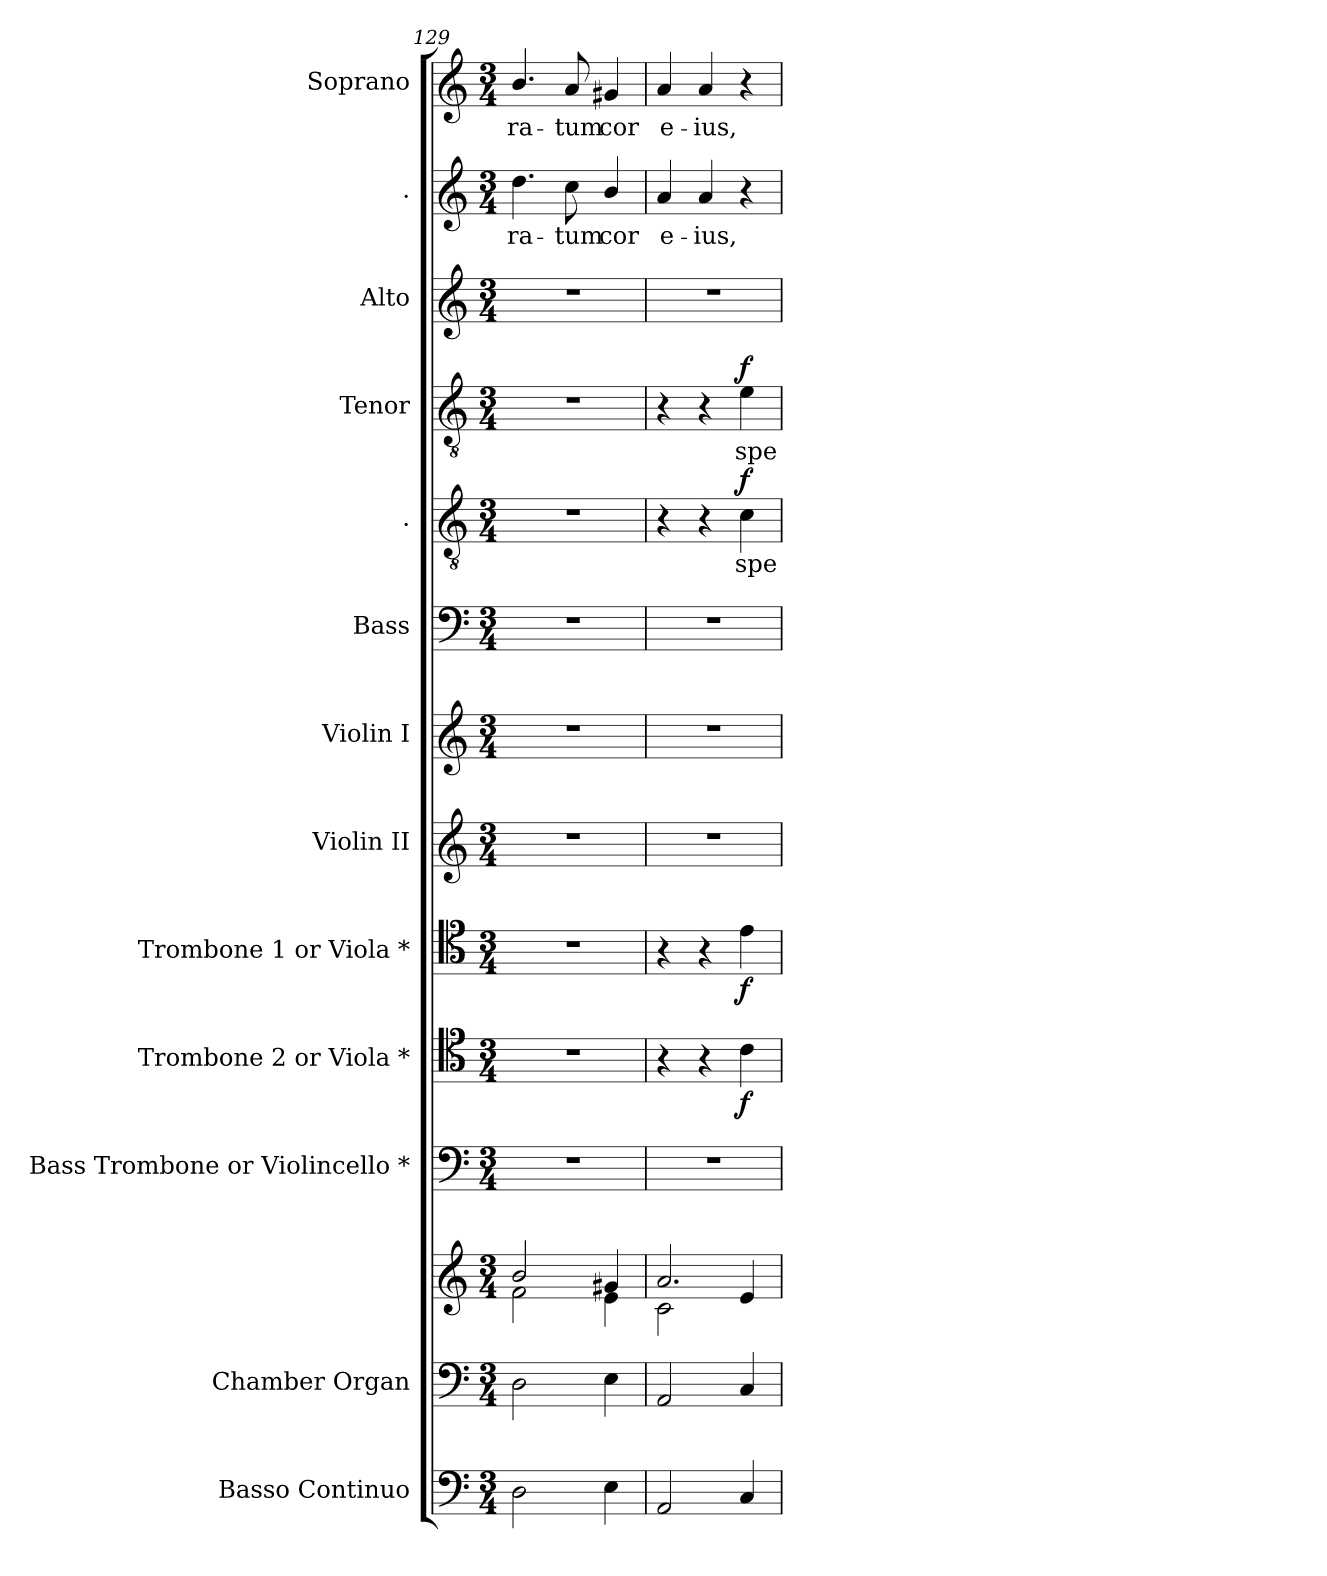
**kern	**kern	**kern	**kern	**kern	**dynam	**kern	**dynam	**kern	**kern	**kern	**kern	**text	**dynam	**kern	**text	**dynam	**kern	**kern	**text	**kern	**text
*part13	*part12	*part12	*part11	*part10	*part10	*part9	*part9	*part8	*part7	*part6	*part5	*part5	*part5	*part4	*part4	*part4	*part3	*part2	*part2	*part1	*part1
*staff14	*staff13	*staff12	*staff11	*staff10	*staff10	*staff9	*staff9	*staff8	*staff7	*staff6	*staff5	*staff5	*staff5	*staff4	*staff4	*staff4	*staff3	*staff2	*staff2	*staff1	*staff1
*I"Basso  Continuo	*I"Chamber  Organ	*	*I"Bass Trombone or Violincello *	*I"Trombone 2 or Viola *	*	*I"Trombone 1 or Viola *	*	*I"Violin II	*I"Violin I	*I"Bass	*I".	*	*	*I"Tenor	*	*	*I"Alto	*I".	*	*I"Soprano	*
*I'B Cont	*I'Org.	*	*I'B. Tbn.	*I'Tbn 2	*	*I'Tbn 1	*	*I'Vln. II	*I'Vln. I	*I'B.	*	*	*	*I'T,	*	*	*I'A.	*	*	*I'S.	*
*clefF4	*clefF4	*clefG2	*clefF4	*clefC4	*	*clefC4	*	*clefG2	*clefG2	*clefF4	*clefGv2	*	*	*clefGv2	*	*	*clefG2	*clefG2	*	*clefG2	*
*ITrd7c12	*	*	*	*	*	*	*	*	*	*	*ITrd7c12	*	*	*ITrd7c12	*	*	*	*	*	*	*
*k[]	*k[]	*k[]	*k[]	*k[]	*	*k[]	*	*k[]	*k[]	*k[]	*k[]	*	*	*k[]	*	*	*k[]	*k[]	*	*k[]	*
*C:	*C:	*C:	*C:	*C:	*	*C:	*	*C:	*C:	*C:	*C:	*	*	*C:	*	*	*C:	*C:	*	*C:	*
*M3/4	*M3/4	*M3/4	*M3/4	*M3/4	*	*M3/4	*	*M3/4	*M3/4	*M3/4	*M3/4	*	*	*M3/4	*	*	*M3/4	*M3/4	*	*M3/4	*
=129	=129	=129	=129	=129	=129	=129	=129	=129	=129	=129	=129	=129	=129	=129	=129	=129	=129	=129	=129	=129	=129
*	*	*^	*	*	*	*	*	*	*	*	*	*	*	*	*	*	*	*	*	*	*
!	!	!	!	!LO:N:vis=1	!LO:N:vis=1	!	!LO:N:vis=1	!	!LO:N:vis=1	!LO:N:vis=1	!LO:N:vis=1	!LO:N:vis=1	!	!	!LO:N:vis=1	!	!	!LO:N:vis=1	!	!	!	!
!	!	!	!	!	!	!	!	!	!	!	!	!	!	!	!	!	!	!	!	!LO:LY:b:color=#000000	!	!
!	!	!	!	!	!	!	!	!	!	!	!	!	!	!	!	!	!	!	!	!	!	!LO:LY:b:color=#000000
2DDi\	2Di\	2bi/	2fi\	2.r	2.r	.	2.r	.	2.r	2.r	2.r	2.r	.	.	2.r	.	.	2.r	4.ddi\	-ra-	4.bi/	-ra-
!	!	!	!	!	!	!	!	!	!	!	!	!	!	!	!	!	!	!	!	!LO:LY:b:color=#000000	!	!
!	!	!	!	!	!	!	!	!	!	!	!	!	!	!	!	!	!	!	!	!	!	!LO:LY:b:color=#000000
.	.	.	.	.	.	.	.	.	.	.	.	.	.	.	.	.	.	.	8cci\	-tum	8ai/	-tum
!	!	!	!	!	!	!	!	!	!	!	!	!	!	!	!	!	!	!	!	!LO:LY:b:color=#000000	!	!
!	!	!	!	!	!	!	!	!	!	!	!	!	!	!	!	!	!	!	!	!	!	!LO:LY:b:color=#000000
4EEi\	4Ei\	4g#Xi/	4ei\	.	.	.	.	.	.	.	.	.	.	.	.	.	.	.	4bi/	cor	4g#Xi/	cor
=130	=130	=130	=130	=130	=130	=130	=130	=130	=130	=130	=130	=130	=130	=130	=130	=130	=130	=130	=130	=130	=130	=130
!	!	!	!	!LO:N:vis=1	!	!	!	!	!LO:N:vis=1	!LO:N:vis=1	!LO:N:vis=1	!	!	!	!	!	!	!LO:N:vis=1	!	!	!	!
!	!	!	!	!	!	!	!	!	!	!	!	!	!	!	!	!	!	!	!	!LO:LY:b:color=#000000	!	!
!	!	!	!	!	!	!	!	!	!	!	!	!	!	!	!	!	!	!	!	!	!	!LO:LY:b:color=#000000
2AAAi/	2AAi/	2.ai/	2ci\	2.r	4r	.	4r	.	2.r	2.r	2.r	4r	.	.	4r	.	.	2.r	4ai/	e-	4ai/	e-
!	!	!	!	!	!	!	!	!	!	!	!	!	!	!	!	!	!	!	!	!LO:LY:b:color=#000000	!	!
!	!	!	!	!	!	!	!	!	!	!	!	!	!	!	!	!	!	!	!	!	!	!LO:LY:b:color=#000000
.	.	.	.	.	4r	.	4r	.	.	.	.	4r	.	.	4r	.	.	.	4ai/	-ius,	4ai/	-ius,
!	!	!	!	!	!	!	!	!	!	!	!	!	!LO:LY:b:color=#000000	!	!	!	!	!	!	!	!	!
!	!	!	!	!	!	!	!	!	!	!	!	!	!	!	!	!LO:LY:b:color=#000000	!	!	!	!	!	!
4CCi/	4Ci/	.	4ei/	.	4ci\	f	4ei\	f	.	.	.	4Ci\	spe-	f	4Ei\	spe-	f	.	4r	.	4r	.
*	*	*v	*v	*	*	*	*	*	*	*	*	*	*	*	*	*	*	*	*	*	*	*
=	=	=	=	=	=	=	=	=	=	=	=	=	=	=	=	=	=	=	=	=	=
*-	*-	*-	*-	*-	*-	*-	*-	*-	*-	*-	*-	*-	*-	*-	*-	*-	*-	*-	*-	*-	*-
